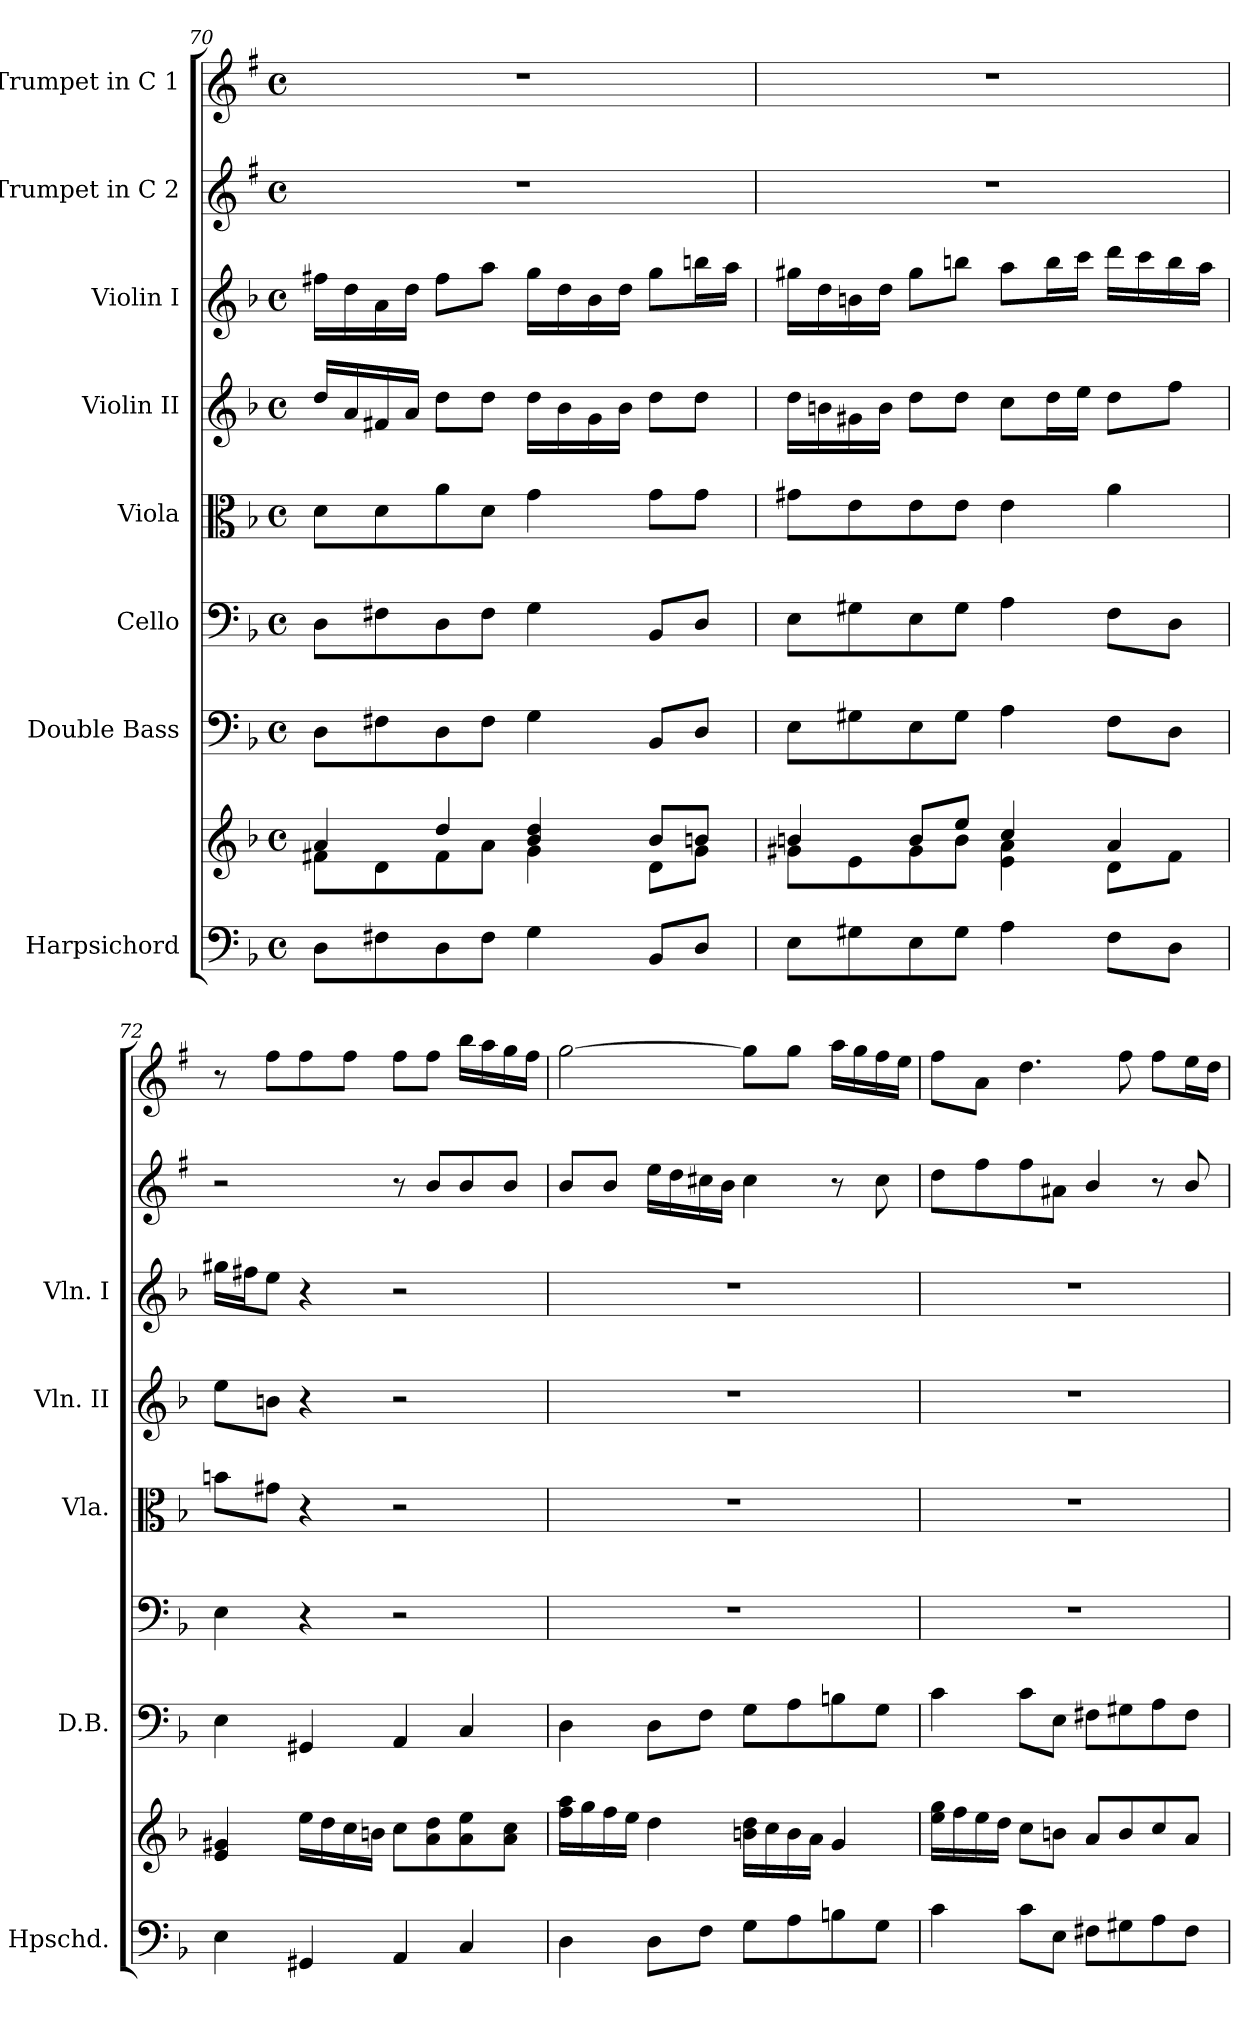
**kern	**kern	**kern	**kern	**kern	**kern	**kern	**kern	**kern
*part8	*part8	*part7	*part6	*part5	*part4	*part3	*part2	*part1
*staff9	*staff8	*staff7	*staff6	*staff5	*staff4	*staff3	*staff2	*staff1
*I"Harpsichord	*	*I"Double Bass	*I"Cello	*I"Viola	*I"Violin II	*I"Violin I	*I"Trumpet in C 2	*I"Trumpet in C 1
*I'Hpschd.	*	*I'D.B.	*	*I'Vla.	*I'Vln. II	*I'Vln. I	*	*
!!LO:PB:g=z
*clefF4	*clefG2	*clefF4	*clefF4	*clefC3	*clefG2	*clefG2	*clefG2	*clefG2
*	*	*ITrd7c12	*	*	*	*	*ITrd1c2	*ITrd1c2
*k[b-]	*k[b-]	*k[b-]	*k[b-]	*k[b-]	*k[b-]	*k[b-]	*k[b-]	*k[b-]
*F:	*F:	*F:	*F:	*F:	*F:	*F:	*F:	*F:
*M4/4	*M4/4	*M4/4	*M4/4	*M4/4	*M4/4	*M4/4	*M4/4	*M4/4
*met(c)	*met(c)	*met(c)	*met(c)	*met(c)	*met(c)	*met(c)	*met(c)	*met(c)
=70	=70	=70	=70	=70	=70	=70	=70	=70
*	*^	*	*	*	*	*	*	*
8D\L	4a/	8f#X\L	8DD\L	8D\L	8d\L	16dd/LL	16ff#X\LL	1r	1r
.	.	.	.	.	.	16a/	16dd\	.	.
8F#X\	.	8d\	8FF#X\	8F#X\	8d\	16f#X/	16a\	.	.
.	.	.	.	.	.	16a/JJ	16dd\JJ	.	.
8D\	4dd/	8f#\	8DD\	8D\	8a\	8dd\L	8ff#\L	.	.
8F#\J	.	8a\J	8FF#\J	8F#\J	8d\J	8dd\J	8aa\J	.	.
4G\	4b-/ 4dd/	4g\	4GG\	4G\	4g\	16dd\LL	16gg\LL	.	.
.	.	.	.	.	.	16b-\	16dd\	.	.
.	.	.	.	.	.	16g\	16b-\	.	.
.	.	.	.	.	.	16b-\JJ	16dd\JJ	.	.
8BB-/L	8b-/L	8d\L	8BBB-/L	8BB-/L	8g\L	8dd\L	8gg\L	.	.
8D/J	8bn/J	8g\J	8DD/J	8D/J	8g\J	8dd\J	16bbn\L	.	.
.	.	.	.	.	.	.	16aa\JJ	.	.
=71	=71	=71	=71	=71	=71	=71	=71	=71	=71
8E\L	4bn/	8g#X\L	8EE\L	8E\L	8g#X\L	16dd\LL	16gg#X\LL	1r	1r
.	.	.	.	.	.	16bn\	16dd\	.	.
8G#X\	.	8e\	8GG#X\	8G#X\	8e\	16g#X\	16bn\	.	.
.	.	.	.	.	.	16b\JJ	16dd\JJ	.	.
8E\	8b/L	8g#\	8EE\	8E\	8e\	8dd\L	8gg#\L	.	.
8G#\J	8ee/J	8b\J	8GG#\J	8G#\J	8e\J	8dd\J	8bbn\J	.	.
4A\	4cc/	4e\ 4a\	4AA\	4A\	4e\	8cc\L	8aa\L	.	.
.	.	.	.	.	.	16dd\L	16bb\L	.	.
.	.	.	.	.	.	16ee\JJ	16ccc\JJ	.	.
8F\L	4a/	8d\L	8FF\L	8F\L	4a\	8dd\L	16ddd\LL	.	.
.	.	.	.	.	.	.	16ccc\	.	.
8D\J	.	8f\J	8DD\J	8D\J	.	8ff\J	16bb\	.	.
.	.	.	.	.	.	.	16aa\JJ	.	.
*	*v	*v	*	*	*	*	*	*	*
!!LO:PB:g=z
=72	=72	=72	=72	=72	=72	=72	=72	=72
4E\	4e/ 4g#X/	4EE\	4E\	8bn\L	8ee\L	16gg#X\LL	2r	8r
.	.	.	.	.	.	16ff#X\J	.	.
.	.	.	.	8g#X\J	8bn\J	8ee\J	.	8ee\L
4GG#X/	16ee\LL	4GGG#X/	4r	4r	4r	4r	.	8ee\
.	16dd\	.	.	.	.	.	.	.
.	16cc\	.	.	.	.	.	.	8ee\J
.	16bn\JJ	.	.	.	.	.	.	.
4AA/	8cc\L	4AAA/	2r	2r	2r	2r	8r	8ee\L
.	8a\ 8dd\	.	.	.	.	.	8a/L	8ee\J
4C/	8a\ 8ee\	4CC/	.	.	.	.	8a/	16aa\LL
.	.	.	.	.	.	.	.	16gg\
.	8a\ 8cc\J	.	.	.	.	.	8a/J	16ff\
.	.	.	.	.	.	.	.	16ee\JJ
=73	=73	=73	=73	=73	=73	=73	=73	=73
4D\	16ff\ 16aa\LL	4DD\	1r	1r	1r	1r	8a/L	[2ff\
.	16gg\	.	.	.	.	.	.	.
.	16ff\	.	.	.	.	.	8a/J	.
.	16ee\JJ	.	.	.	.	.	.	.
8D\L	4dd\	8DD\L	.	.	.	.	16dd\LL	.
.	.	.	.	.	.	.	16cc\	.
8F\J	.	8FF\J	.	.	.	.	16bn\	.
.	.	.	.	.	.	.	16a\JJ	.
8G\L	16bn\ 16dd\LL	8GG\L	.	.	.	.	4b\	8ff\L]
.	16cc\	.	.	.	.	.	.	.
8A\	16b\	8AA\	.	.	.	.	.	8ff\J
.	16a\JJ	.	.	.	.	.	.	.
8Bn\	4g/	8BBn\	.	.	.	.	8r	16gg\LL
.	.	.	.	.	.	.	.	16ff\
8G\J	.	8GG\J	.	.	.	.	8b\	16ee\
.	.	.	.	.	.	.	.	16dd\JJ
!!LO:PB:g=z
=74	=74	=74	=74	=74	=74	=74	=74	=74
4c\	16ee\ 16gg\LL	4C\	1r	1r	1r	1r	8cc\L	8ee\L
.	16ff\	.	.	.	.	.	.	.
.	16ee\	.	.	.	.	.	8ee\	8g\J
.	16dd\JJ	.	.	.	.	.	.	.
8c\L	8cc\L	8C\L	.	.	.	.	8ee\	4.cc\
8E\J	8bn\J	8EE\J	.	.	.	.	8g#X\J	.
8F#X\L	8a/L	8FF#X\L	.	.	.	.	4a/	.
8G#X\	8b/	8GG#X\	.	.	.	.	.	8ee\
8A\	8cc/	8AA\	.	.	.	.	8r	8ee\L
8F#\J	8a/J	8FF#\J	.	.	.	.	8a/	16dd\L
.	.	.	.	.	.	.	.	16cc\JJ
=	=	=	=	=	=	=	=	=
*-	*-	*-	*-	*-	*-	*-	*-	*-
